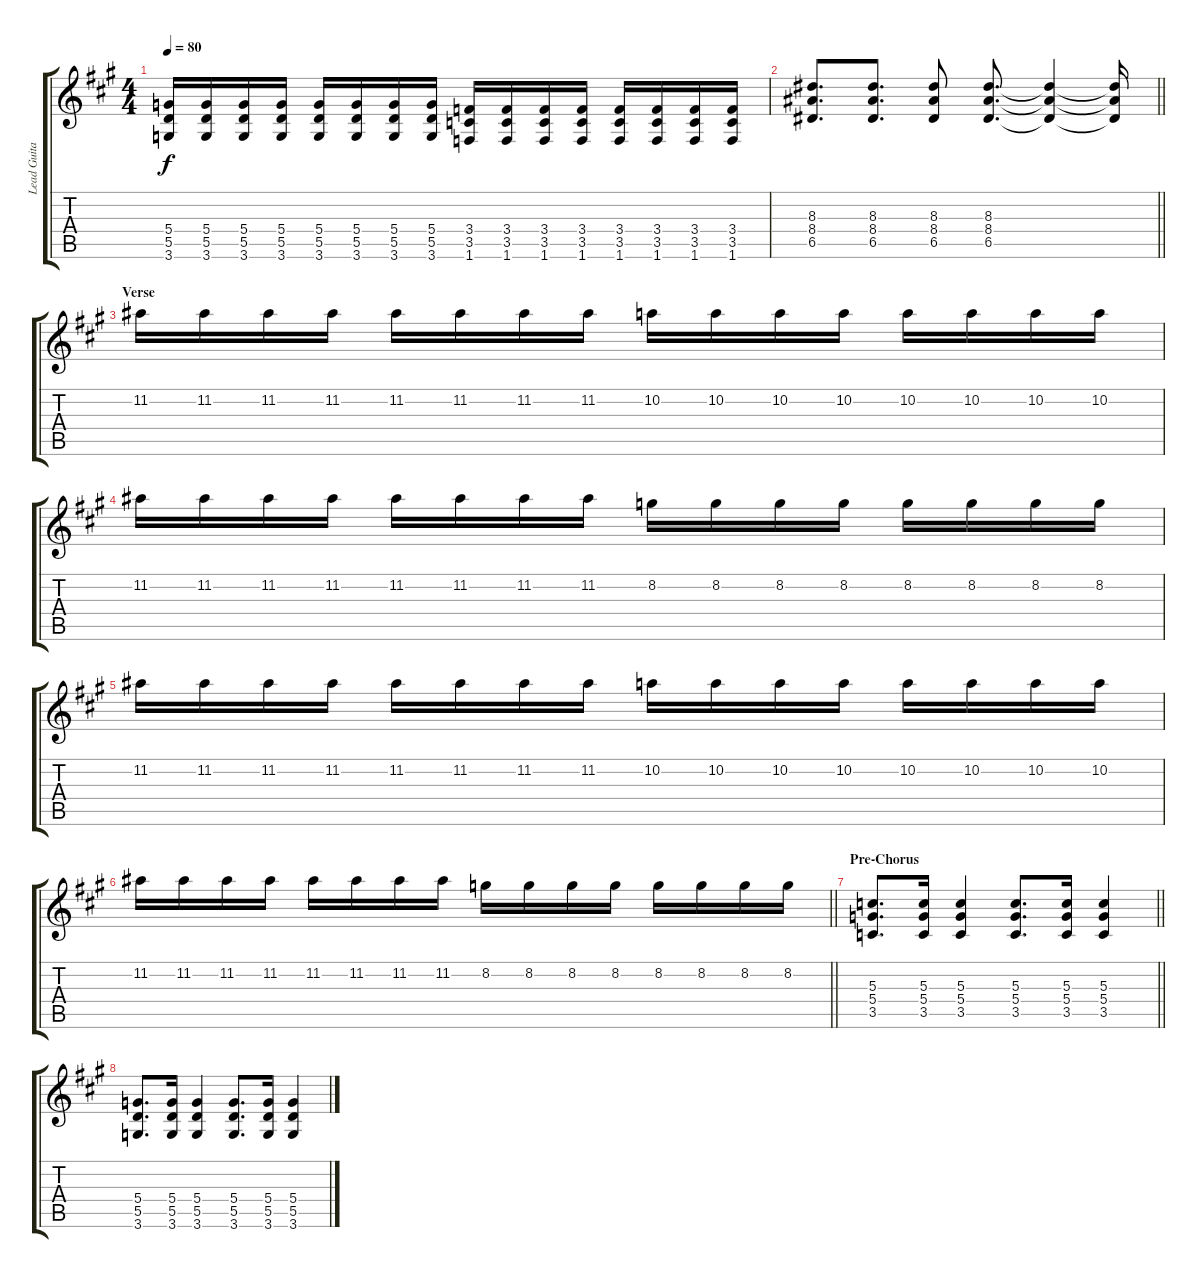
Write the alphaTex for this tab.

\track ("Lead Guitar" "Lead Guita") {instrument overdrivenguitar}
\staff {score tabs}
\tuning (E4 B3 G3 D3 A2 E2) {hide}
\ts (4 4)
\tempo 80
\clef g2
\ks a
(5.4 5.5 3.6).16{dy f} (5.4 5.5 3.6).16 (5.4 5.5 3.6).16 (5.4 5.5 3.6).16 (5.4 5.5 3.6).16 (5.4 5.5 3.6).16 (5.4 5.5 3.6).16 (5.4 5.5 3.6).16 (3.4 3.5 1.6).16 (3.4 3.5 1.6).16 (3.4 3.5 1.6).16 (3.4 3.5 1.6).16 (3.4 3.5 1.6).16 (3.4 3.5 1.6).16 (3.4 3.5 1.6).16 (3.4 3.5 1.6).16 |
\barLineRight lightlight
(8.3 8.4 6.5).8{d} (8.3 8.4 6.5).8{d} (8.3 8.4 6.5).8 (8.3 8.4 6.5).8{d} (8.3{t} 8.4{t} 6.5{t}).4 (8.3{t} 8.4{t} 6.5{t}).16 |
\section ("" "Verse")
11.2.16 11.2.16 11.2.16 11.2.16 11.2.16 11.2.16 11.2.16 11.2.16 10.2.16 10.2.16 10.2.16 10.2.16 10.2.16 10.2.16 10.2.16 10.2.16 |
11.2.16 11.2.16 11.2.16 11.2.16 11.2.16 11.2.16 11.2.16 11.2.16 8.2.16 8.2.16 8.2.16 8.2.16 8.2.16 8.2.16 8.2.16 8.2.16 |
11.2.16 11.2.16 11.2.16 11.2.16 11.2.16 11.2.16 11.2.16 11.2.16 10.2.16 10.2.16 10.2.16 10.2.16 10.2.16 10.2.16 10.2.16 10.2.16 |
\barLineRight lightlight
11.2.16 11.2.16 11.2.16 11.2.16 11.2.16 11.2.16 11.2.16 11.2.16 8.2.16 8.2.16 8.2.16 8.2.16 8.2.16 8.2.16 8.2.16 8.2.16 |
\section ("" "Pre-Chorus")
\barLineRight lightlight
(5.3 5.4 3.5).8{d} (5.3 5.4 3.5).16 (5.3 5.4 3.5).4 (5.3 5.4 3.5).8{d} (5.3 5.4 3.5).16 (5.3 5.4 3.5).4 |
(5.4 5.5 3.6).8{d} (5.4 5.5 3.6).16 (5.4 5.5 3.6).4 (5.4 5.5 3.6).8{d} (5.4 5.5 3.6).16 (5.4 5.5 3.6).4
